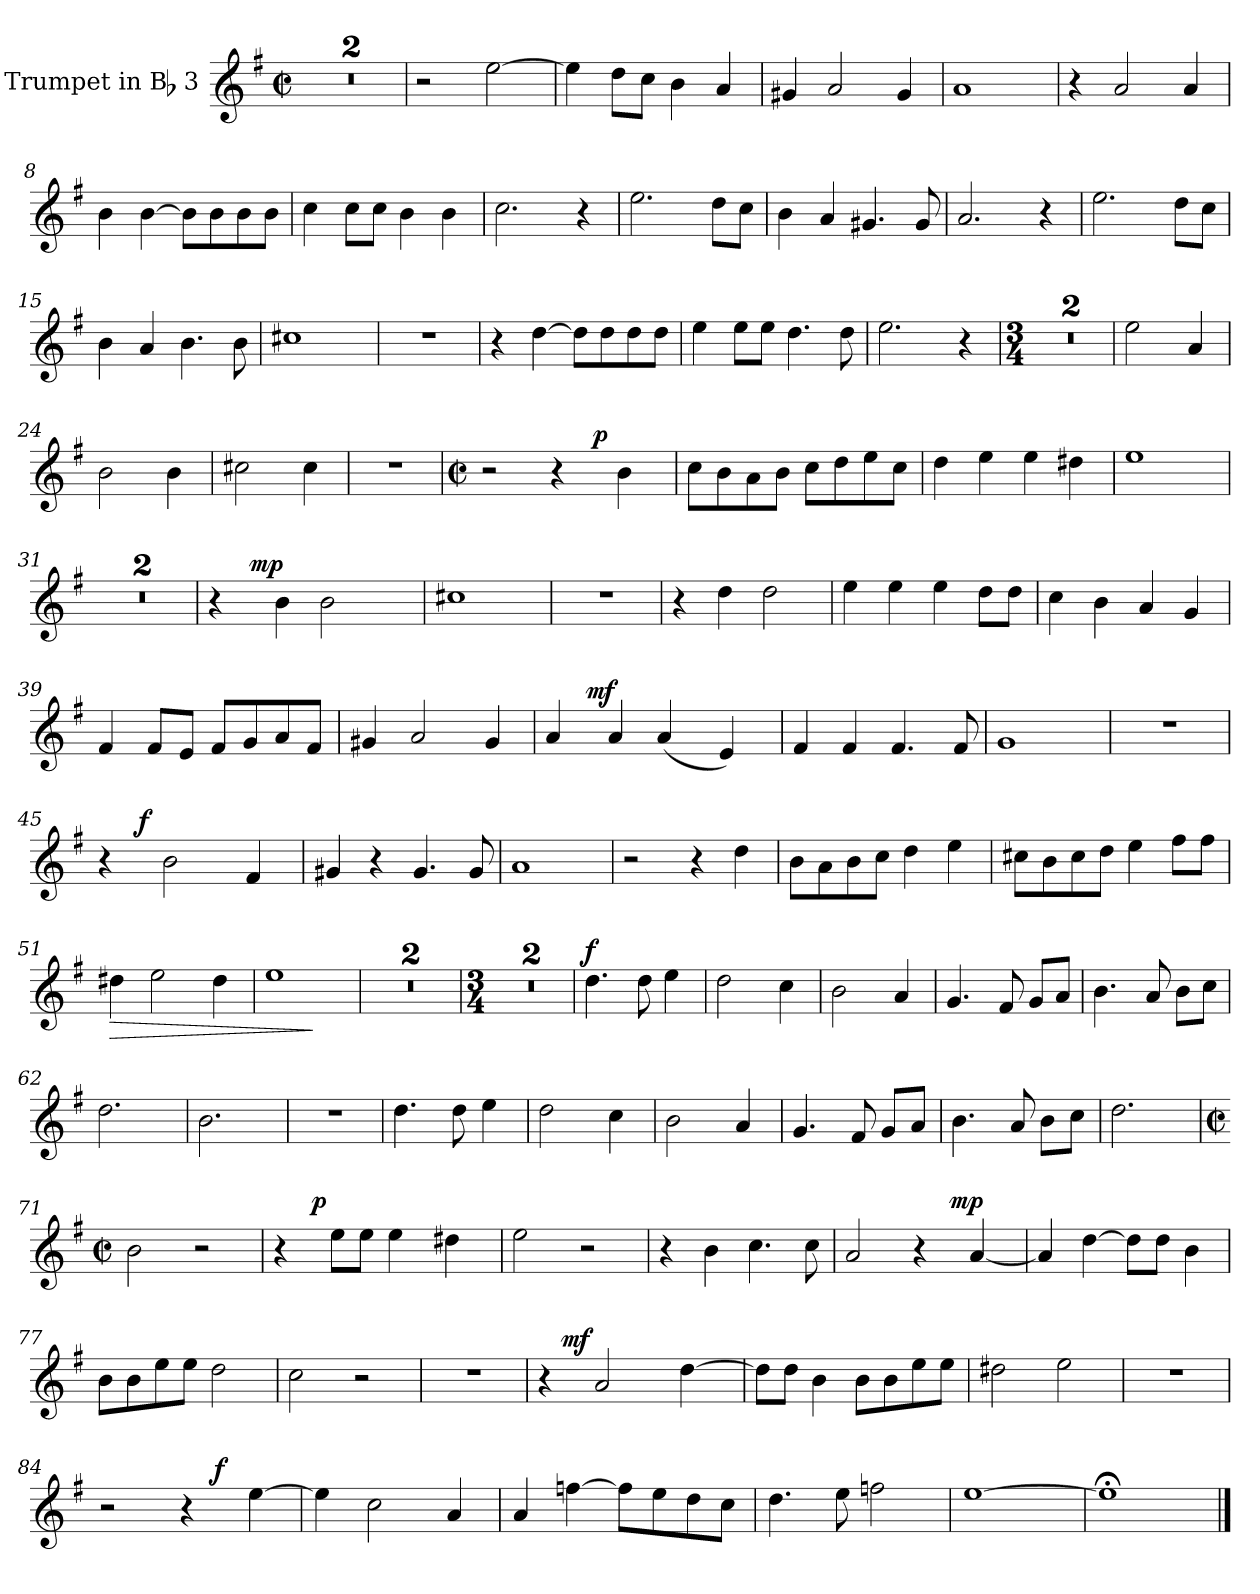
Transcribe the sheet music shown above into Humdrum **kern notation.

**kern	**dynam
*part1	*part1
*staff1	*staff1
*I"Trumpet in Bb 3	*
*clefG2	*
*ITrd1c2	*
*k[b-]	*
*F:	*
*M2/2	*
*met(c|)	*
*MM126	*
=1	=1
!	!LO:DY:b
1r	f
=2	=2
1r	.
=3	=3
2r	.
[2dd\	.
=4	=4
4dd\]	.
8cc\L	.
8b-\J	.
4a\	.
4g/	.
=5	=5
4f#X/	.
2g/	.
4f#/	.
=6	=6
1g	.
!!LO:LB:g=z
=7	=7
4r	.
2g/	.
4g/	.
=8	=8
4a\	.
[4a\	.
8a\L]	.
8a\	.
8a\	.
8a\J	.
=9	=9
4b-\	.
8b-\L	.
8b-\J	.
4a\	.
4a\	.
=10	=10
2.b-\	.
4r	.
=11	=11
2.dd\	.
8cc\L	.
8b-\J	.
!!LO:LB:g=z
=12	=12
4a\	.
4g/	.
4.f#X/	.
8f#/	.
=13	=13
2.g/	.
4r	.
=14	=14
2.dd\	.
8cc\L	.
8b-\J	.
=15	=15
4a\	.
4g/	.
4.a\	.
8a\	.
=16	=16
1bn	.
=17	=17
1r	.
!!LO:LB:g=z
=18	=18
4r	.
[4cc\	.
8cc\L]	.
8cc\	.
8cc\	.
8cc\J	.
=19	=19
4dd\	.
8dd\L	.
8dd\J	.
4.cc\	.
8cc\	.
=20	=20
2.dd\	.
4r	.
=21	=21
*M3/4	*
*MM189	*
2.r	.
=22	=22
2.r	.
=23	=23
2dd\	.
4g/	.
!!LO:LB:g=z
=24	=24
2a\	.
4a\	.
=25	=25
2bn\	.
4b\	.
=26	=26
2.r	.
=27	=27
*M2/2	*
*met(c|)	*
*MM126	*
*^	*
2r	2ryy	.
4r	8ryy	.
.	32ryy	.
!	!	!LO:DY:a
.	4ryy	p
4a\	.	.
.	16.ryy	.
*v	*v	*
=28	=28
8b-\L	.
8a\	.
8g\	.
8a\J	.
8b-\L	.
8cc\	.
8dd\	.
8b-\J	.
!!LO:LB:g=z
=29	=29
4cc\	.
4dd\	.
4dd\	.
4cc#X\	.
=30	=30
1dd	.
=31	=31
1r	.
=32	=32
1r	.
=33	=33
*^	*
4r	8ryy	.
.	32ryy	.
!	!	!LO:DY:a
.	2ryy	mp
4a\	.	.
2a\	.	.
.	4ryy	.
.	16.ryy	.
*v	*v	*
=34	=34
1bn	.
=35	=35
1r	.
!!LO:LB:g=z
=36	=36
4r	.
4cc\	.
2cc\	.
=37	=37
4dd\	.
4dd\	.
4dd\	.
8cc\L	.
8cc\J	.
=38	=38
4b-\	.
4a\	.
4g/	.
4f/	.
=39	=39
4e/	.
8e/L	.
8d/J	.
8e/L	.
8f/	.
8g/	.
8e/J	.
=40	=40
4f#X/	.
2g/	.
4f#/	.
!!LO:LB:g=z
=41	=41
*^	*
4g/	8.ryy	.
!	!	!LO:DY:a
.	2ryy	mf
4g/	.	.
(4g/	.	.
.	4ryy	.
4d/)	.	.
.	16ryy	.
*v	*v	*
=42	=42
4e/	.
4e/	.
4.e/	.
8e/	.
=43	=43
1f	.
=44	=44
1r	.
=45	=45
*^	*
4r	8ryy	.
.	32ryy	.
!	!	!LO:DY:a
.	2ryy	f
2a\	.	.
.	4ryy	.
4e/	.	.
.	16.ryy	.
*v	*v	*
!!LO:LB:g=z
=46	=46
4f#X/	.
4r	.
4.f#/	.
8f#/	.
=47	=47
1g	.
=48	=48
2r	.
4r	.
4cc\	.
=49	=49
8a\L	.
8g\	.
8a\	.
8b-\J	.
4cc\	.
4dd\	.
=50	=50
8bn\L	.
8a\	.
8b\	.
8cc\J	.
4dd\	.
8ee\L	.
8ee\J	.
!!LO:LB:g=z
=51	=51
!	!LO:HP:b
4cc#X\	>
2dd\	.
4cc#\	.
=52	=52
1dd	.
.	]
=53	=53
1r	.
=54	=54
1r	.
=55	=55
*M3/4	*
*MM189	*
2.r	.
=56	=56
2.r	.
=57	=57
!	!LO:DY:a
4.cc\	f
8cc\	.
4dd\	.
!!LO:PB:g=z
=58	=58
2cc\	.
4b-\	.
=59	=59
2a\	.
4g/	.
=60	=60
4.f/	.
8e/	.
8f/L	.
8g/J	.
=61	=61
4.a\	.
8g/	.
8a\L	.
8b-\J	.
=62	=62
2.cc\	.
=63	=63
2.a\	.
!!LO:LB:g=z
=64	=64
2.r	.
=65	=65
4.cc\	.
8cc\	.
4dd\	.
=66	=66
2cc\	.
4b-\	.
=67	=67
2a\	.
4g/	.
=68	=68
4.f/	.
8e/	.
8f/L	.
8g/J	.
=69	=69
4.a\	.
8g/	.
8a\L	.
8b-\J	.
!!LO:LB:g=z
=70	=70
2.cc\	.
=71	=71
*M2/2	*
*met(c|)	*
*MM126	*
2a\	.
2r	.
=72	=72
*^	*
4r	8.ryy	.
!	!	!LO:DY:a
.	2ryy	p
8dd\L	.	.
8dd\J	.	.
4dd\	.	.
.	4ryy	.
4cc#X\	.	.
.	16ryy	.
*v	*v	*
=73	=73
2dd\	.
2r	.
=74	=74
4r	.
4a\	.
4.b-\	.
8b-\	.
!!LO:LB:g=z
=75	=75
*^	*
2g/	2ryy	.
4r	8.ryy	.
!	!	!LO:DY:a
.	4ryy	mp
[4g/	.	.
.	16ryy	.
*v	*v	*
=76	=76
4g/]	.
[4cc\	.
8cc\L]	.
8cc\J	.
4a\	.
=77	=77
8a\L	.
8a\	.
8dd\	.
8dd\J	.
2cc\	.
=78	=78
2b-\	.
2r	.
=79	=79
1r	.
=80	=80
*^	*
4r	16.ryy	.
!	!	!LO:DY:a
.	2ryy	mf
2g/	.	.
.	4ryy	.
[4cc\	.	.
.	8ryy	.
.	32ryy	.
*v	*v	*
!!LO:LB:g=z
=81	=81
8cc\L]	.
8cc\J	.
4a\	.
8a\L	.
8a\	.
8dd\	.
8dd\J	.
=82	=82
2cc#X\	.
2dd\	.
=83	=83
1r	.
=84	=84
*^	*
2r	2ryy	.
4r	8ryy	.
!	!	!LO:DY:a
.	4.ryy	f
[4dd\	.	.
*v	*v	*
=85	=85
4dd\]	.
2b-\	.
4g/	.
!!LO:LB:g=z
=86	=86
4g/	.
[4ee-\	.
8ee-\L]	.
8dd\	.
8cc\	.
8b-\J	.
=87	=87
4.cc\	.
8dd\	.
2ee-X\	.
=88	=88
[1dd	.
=89	=89
1dd;<]	.
==	==
*-	*-
